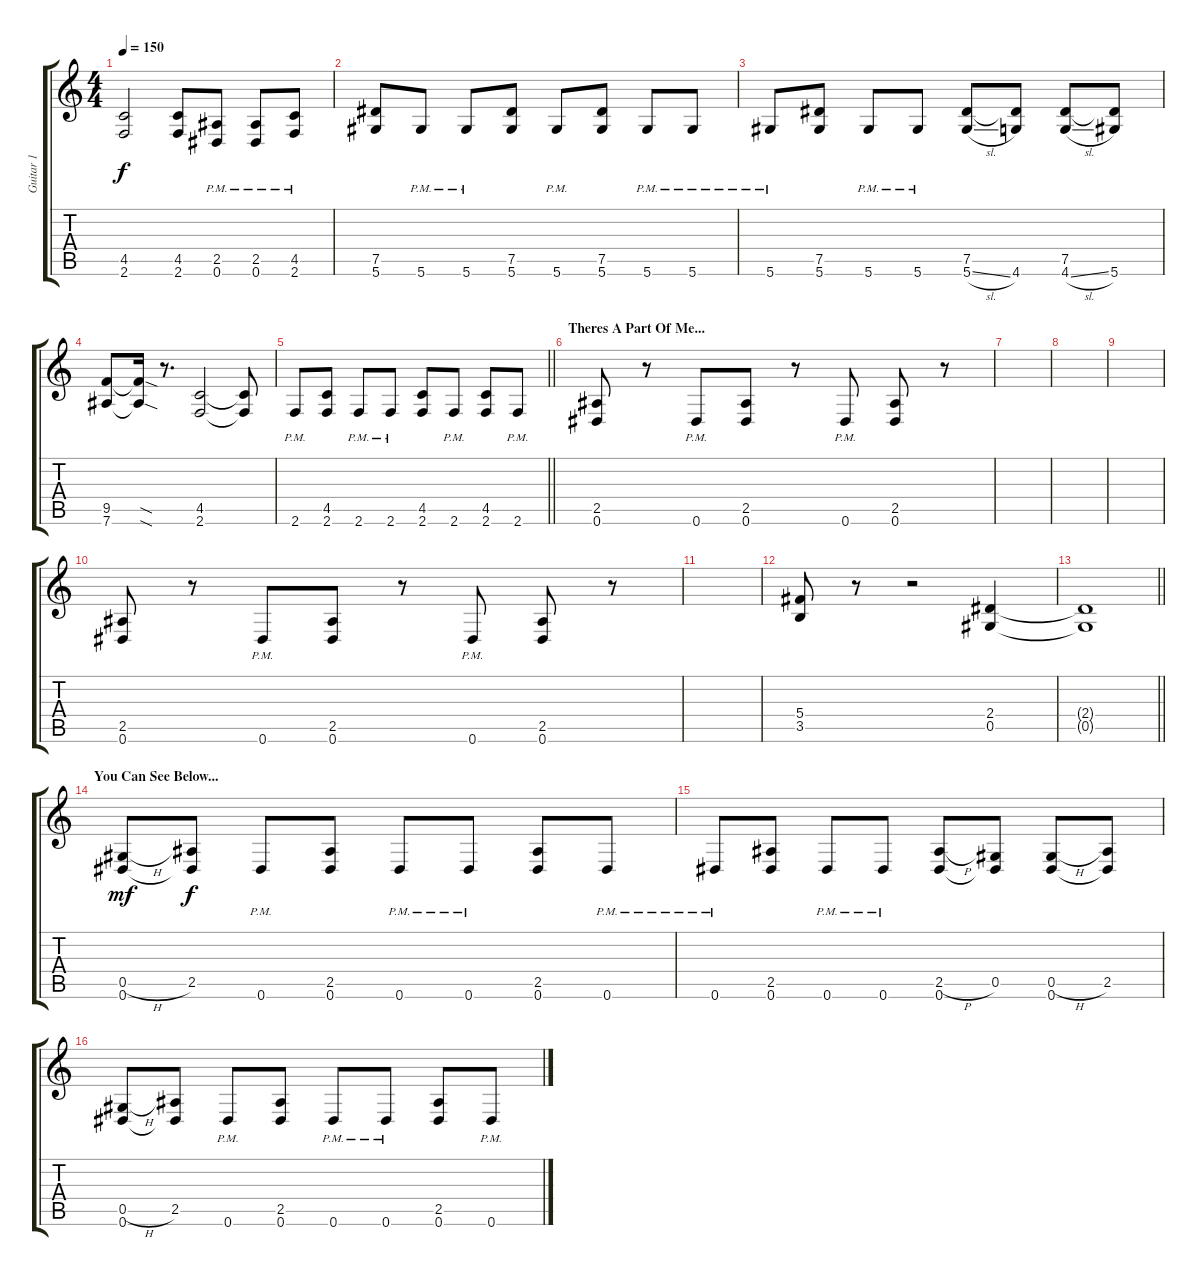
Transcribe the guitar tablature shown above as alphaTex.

\track ("Guitar 1" "Guitar 1") {instrument distortionguitar}
\staff {score tabs}
\tuning (Eb4 Bb3 Gb3 Db3 Ab2 Eb2) {hide}
\ts (4 4)
\tempo 150
\clef g2
\ks c
(4.5{t} 2.6{t}).2{dy f} (4.5 2.6).8 (2.5{pm} 0.6{pm}).8 (2.5{pm} 0.6{pm}).8 (4.5{pm} 2.6{pm}).8 |
(7.5 5.6).8 5.6{pm}.8 5.6{pm}.8 (7.5 5.6).8 5.6{pm}.8 (7.5 5.6).8 5.6{pm}.8 5.6{pm}.8 |
5.6{pm}.8 (7.5 5.6).8 5.6{pm}.8 5.6{pm}.8 (7.5 5.6{sl}).8 (7.5{t} 4.6).8 (7.5 4.6{sl}).8 (7.5{t} 5.6).8 |
(9.5 7.6).8 (9.5{sod t} 7.6{sod t}).16 r.8{d} (4.5 2.6).2 (4.5{t} 2.6{t}).8 |
\barLineRight lightlight
2.6{pm}.8 (4.5 2.6).8 2.6{pm}.8 2.6{pm}.8 (4.5 2.6).8 2.6{pm}.8 (4.5 2.6).8 2.6{pm}.8 |
\section ("" "Theres A Part Of Me...")
(2.5 0.6).8 r.8 0.6{pm}.8 (2.5 0.6).8 r.8 0.6{pm}.8 (2.5 0.6).8 r.8 |
|
|
|
(2.5 0.6).8 r.8 0.6{pm}.8 (2.5 0.6).8 r.8 0.6{pm}.8 (2.5 0.6).8 r.8 |
|
(5.4 3.5).8 r.8 r.2 (2.4 0.5).4 |
\barLineRight lightlight
(2.4{t} 0.5{t}).1 |
\section ("" "You Can See Below...")
(0.5{h} 0.6).8{dy mf} (2.5 0.6{t}).8{dy f} 0.6{pm}.8 (2.5 0.6).8 0.6{pm}.8 0.6{pm}.8 (2.5 0.6).8 0.6{pm}.8 |
0.6{pm}.8 (2.5 0.6).8 0.6{pm}.8 0.6{pm}.8 (2.5{h} 0.6).8 (0.5 0.6{t}).8 (0.5{h} 0.6).8 (2.5 0.6{t}).8 |
(0.5{h} 0.6).8 (2.5 0.6{t}).8 0.6{pm}.8 (2.5 0.6).8 0.6{pm}.8 0.6{pm}.8 (2.5 0.6).8 0.6{pm}.8
